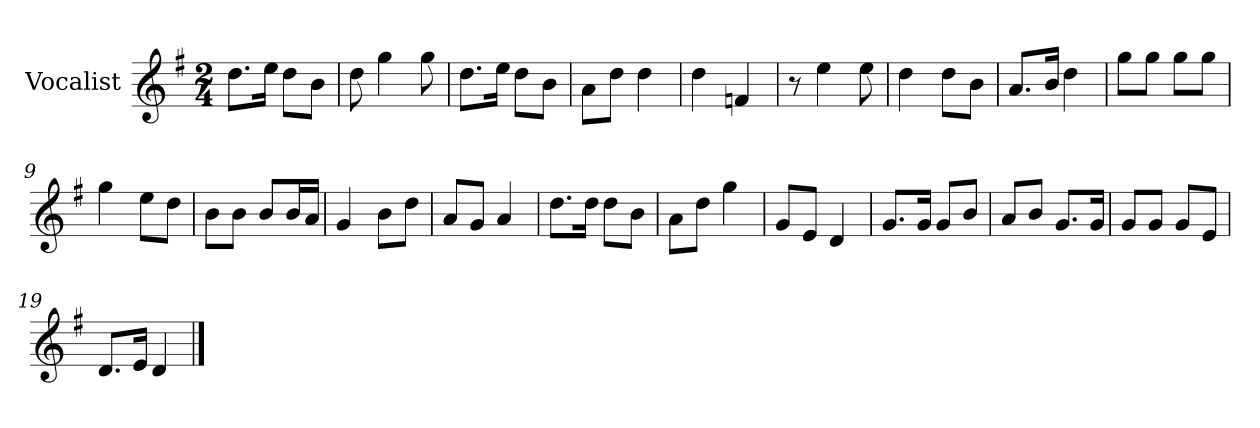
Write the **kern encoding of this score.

**kern
*part1
*staff1
*I"Vocalist
*k[f#]
*G:
*M2/4
=
8.ddL
16eeJk
8ddL
8bJ
=1
8dd
4gg
8gg
=2
8.ddL
16eeJk
8ddL
8bJ
=3
8aL
8ddJ
4dd
=4
4dd
4fn
=5
8r
4ee
8ee
=6
4dd
8ddL
8bJ
=7
8.aL
16bJk
4dd
=8
8ggL
8ggJ
8ggL
8ggJ
=9
4gg
8eeL
8ddJ
=10
8bL
8bJ
8bL
16bL
16aJJ
=11
4g
8bL
8ddJ
=12
8aL
8gJ
4a
=13
8.ddL
16ddJk
8ddL
8bJ
=14
8aL
8ddJ
4gg
=15
8gL
8eJ
4d
=16
8.gL
16gJk
8gL
8bJ
=17
8aL
8bJ
8.gL
16gJk
=18
8gL
8gJ
8gL
8eJ
=19
8.dL
16eJk
4d
==
*-
